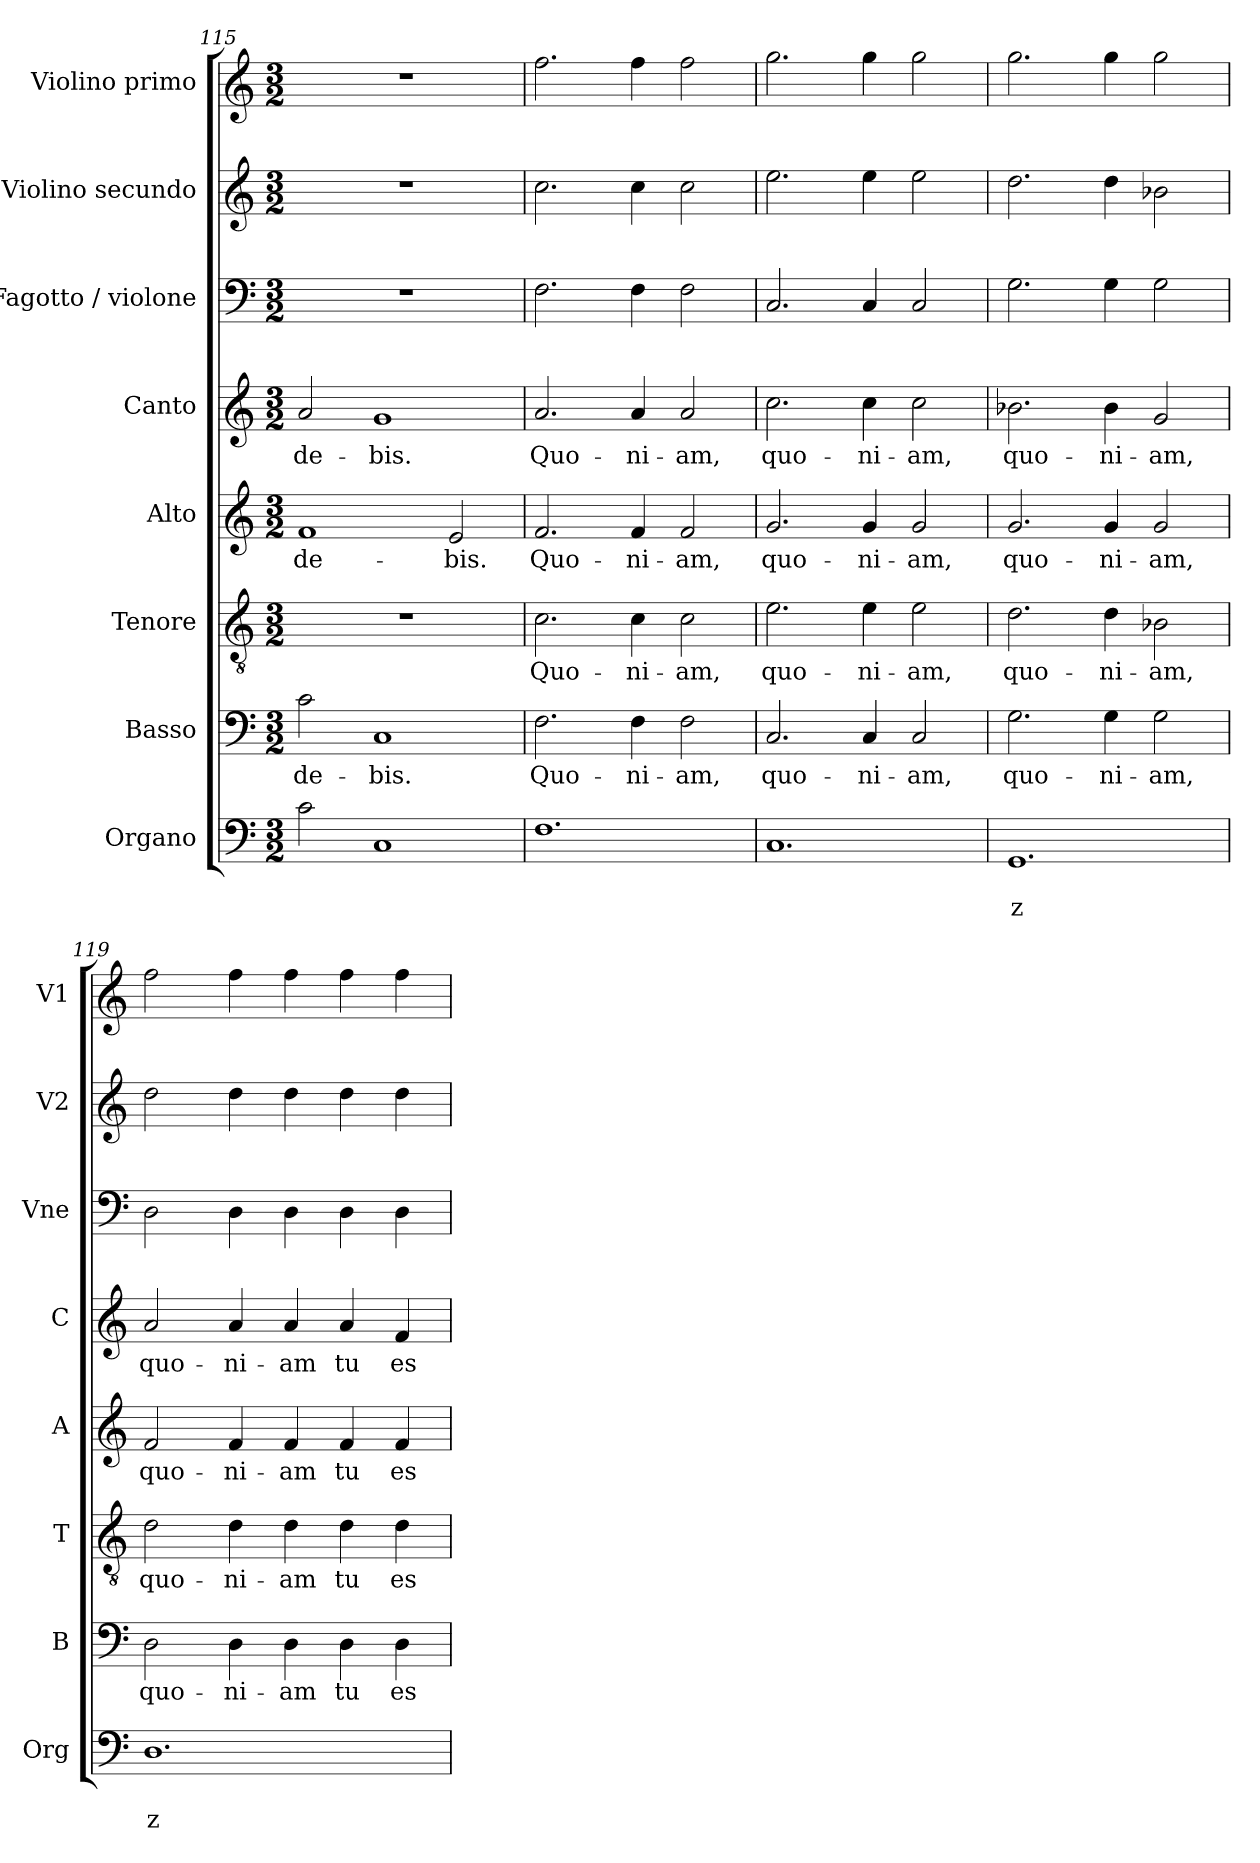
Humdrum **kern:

**kern	**text	**text	**kern	**text	**kern	**text	**kern	**text	**kern	**text	**kern	**kern	**kern
*part8	*part8	*part8	*part7	*part7	*part6	*part6	*part5	*part5	*part4	*part4	*part3	*part2	*part1
*staff8	*staff8	*staff8	*staff7	*staff7	*staff6	*staff6	*staff5	*staff5	*staff4	*staff4	*staff3	*staff2	*staff1
*I"Organo	*	*	*I"Basso	*	*I"Tenore	*	*I"Alto	*	*I"Canto	*	*I"Fagotto / violone	*I"Violino secundo	*I"Violino primo
*I'Org	*	*	*I'B	*	*I'T	*	*I'A	*	*I'C	*	*I'Vne	*I'V2	*I'V1
!!LO:PB:g=z
*clefF4	*	*	*clefF4	*	*clefGv2	*	*clefG2	*	*clefG2	*	*clefF4	*clefG2	*clefG2
*k[]	*	*	*k[]	*	*k[]	*	*k[]	*	*k[]	*	*k[]	*k[]	*k[]
*C:	*	*	*C:	*	*C:	*	*C:	*	*C:	*	*C:	*C:	*C:
*M3/2	*	*	*M3/2	*	*M3/2	*	*M3/2	*	*M3/2	*	*M3/2	*M3/2	*M3/2
=115	=115	=115	=115	=115	=115	=115	=115	=115	=115	=115	=115	=115	=115
!	!	!	!	!LO:LY:b	!	!	!	!LO:LY:b	!	!LO:LY:b	!	!	!
2c\	.	.	2c\	-de-	1.r	.	1f	-de-	2a/	-de-	1.r	1.r	1.r
!	!	!	!	!LO:LY:b	!	!	!	!	!	!LO:LY:b	!	!	!
1C	.	.	1C	-bis.	.	.	.	.	1g	-bis.	.	.	.
!	!	!	!	!	!	!	!	!LO:LY:b	!	!	!	!	!
.	.	.	.	.	.	.	2e/	-bis.	.	.	.	.	.
=116	=116	=116	=116	=116	=116	=116	=116	=116	=116	=116	=116	=116	=116
!	!	!	!	!LO:LY:b	!	!LO:LY:b	!	!LO:LY:b	!	!LO:LY:b	!	!	!
1.F	.	.	2.F\	Quo-	2.c\	Quo-	2.f/	Quo-	2.a/	Quo-	2.F\	2.cc\	2.ff\
!	!	!	!	!LO:LY:b	!	!LO:LY:b	!	!LO:LY:b	!	!LO:LY:b	!	!	!
.	.	.	4F\	-ni-	4c\	-ni-	4f/	-ni-	4a/	-ni-	4F\	4cc\	4ff\
!	!	!	!	!LO:LY:b	!	!LO:LY:b	!	!LO:LY:b	!	!LO:LY:b	!	!	!
.	.	.	2F\	-am,	2c\	-am,	2f/	-am,	2a/	-am,	2F\	2cc\	2ff\
=117	=117	=117	=117	=117	=117	=117	=117	=117	=117	=117	=117	=117	=117
!	!	!	!	!LO:LY:b	!	!LO:LY:b	!	!LO:LY:b	!	!LO:LY:b	!	!	!
1.C	.	.	2.C/	quo-	2.e\	quo-	2.g/	quo-	2.cc\	quo-	2.C/	2.ee\	2.gg\
!	!	!	!	!LO:LY:b	!	!LO:LY:b	!	!LO:LY:b	!	!LO:LY:b	!	!	!
.	.	.	4C/	-ni-	4e\	-ni-	4g/	-ni-	4cc\	-ni-	4C/	4ee\	4gg\
!	!	!	!	!LO:LY:b	!	!LO:LY:b	!	!LO:LY:b	!	!LO:LY:b	!	!	!
.	.	.	2C/	-am,	2e\	-am,	2g/	-am,	2cc\	-am,	2C/	2ee\	2gg\
=118	=118	=118	=118	=118	=118	=118	=118	=118	=118	=118	=118	=118	=118
!	!	!LO:LY:b	!	!LO:LY:b	!	!LO:LY:b	!	!LO:LY:b	!	!LO:LY:b	!	!	!
1.GG	.	z	2.G\	quo-	2.d\	quo-	2.g/	quo-	2.b-X\	quo-	2.G\	2.dd\	2.gg\
!	!	!	!	!LO:LY:b	!	!LO:LY:b	!	!LO:LY:b	!	!LO:LY:b	!	!	!
.	.	.	4G\	-ni-	4d\	-ni-	4g/	-ni-	4b-\	-ni-	4G\	4dd\	4gg\
!	!	!	!	!LO:LY:b	!	!LO:LY:b	!	!LO:LY:b	!	!LO:LY:b	!	!	!
.	.	.	2G\	-am,	2B-X\	-am,	2g/	-am,	2g/	-am,	2G\	2b-X\	2gg\
=119	=119	=119	=119	=119	=119	=119	=119	=119	=119	=119	=119	=119	=119
!	!	!LO:LY:b	!	!LO:LY:b	!	!LO:LY:b	!	!LO:LY:b	!	!LO:LY:b	!	!	!
1.D	.	z	2D\	quo-	2d\	quo-	2f/	quo-	2a/	quo-	2D\	2dd\	2ff\
!	!	!	!	!LO:LY:b	!	!LO:LY:b	!	!LO:LY:b	!	!LO:LY:b	!	!	!
.	.	.	4D\	-ni-	4d\	-ni-	4f/	-ni-	4a/	-ni-	4D\	4dd\	4ff\
!	!	!	!	!LO:LY:b	!	!LO:LY:b	!	!LO:LY:b	!	!LO:LY:b	!	!	!
.	.	.	4D\	-am	4d\	-am	4f/	-am	4a/	-am	4D\	4dd\	4ff\
!	!	!	!	!LO:LY:b	!	!LO:LY:b	!	!LO:LY:b	!	!LO:LY:b	!	!	!
.	.	.	4D\	tu	4d\	tu	4f/	tu	4a/	tu	4D\	4dd\	4ff\
!	!	!	!	!LO:LY:b	!	!LO:LY:b	!	!LO:LY:b	!	!LO:LY:b	!	!	!
.	.	.	4D\	es	4d\	es	4f/	es	4f/	es	4D\	4dd\	4ff\
=	=	=	=	=	=	=	=	=	=	=	=	=	=
*-	*-	*-	*-	*-	*-	*-	*-	*-	*-	*-	*-	*-	*-
